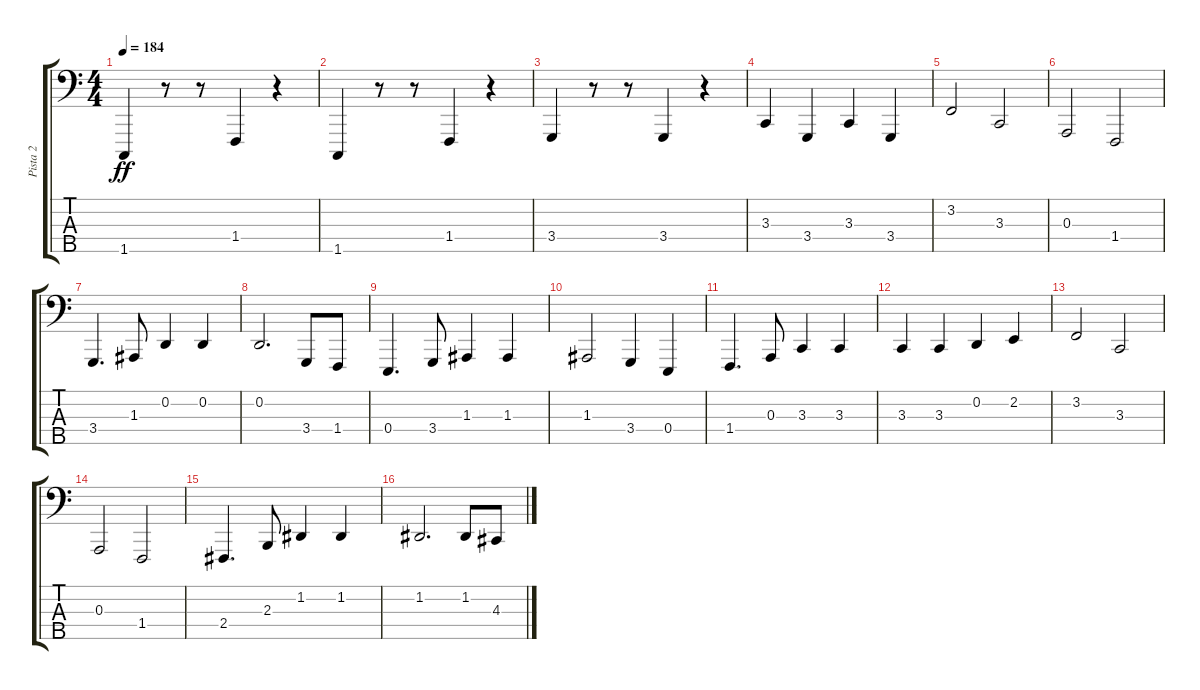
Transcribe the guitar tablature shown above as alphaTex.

\track ("Pista 2" "Pista 2") {instrument acousticgrandpiano}
\staff {score tabs}
\tuning (G2 D2 A1 E1 B0) {hide}
\ts (4 4)
\tempo 184
\clef f4
\ks c
1.5.4{dy ff} r.8 r.8 1.4.4 r.4 |
1.5.4 r.8 r.8 1.4.4 r.4 |
3.4.4 r.8 r.8 3.4.4 r.4 |
3.3.4 3.4.4 3.3.4 3.4.4 |
3.2.2 3.3.2 |
0.3.2 1.4.2 |
3.4.4{d} 1.3.8 0.2.4 0.2.4 |
0.2.2{d} 3.4.8 1.4.8 |
0.4.4{d} 3.4.8 1.3.4 1.3.4 |
1.3.2 3.4.4 0.4.4 |
1.4.4{d} 0.3.8 3.3.4 3.3.4 |
3.3.4 3.3.4 0.2.4 2.2.4 |
3.2.2 3.3.2 |
0.3.2 1.4.2 |
2.4.4{d} 2.3.8 1.2.4 1.2.4 |
1.2.2{d} 1.2.8 4.3.8
